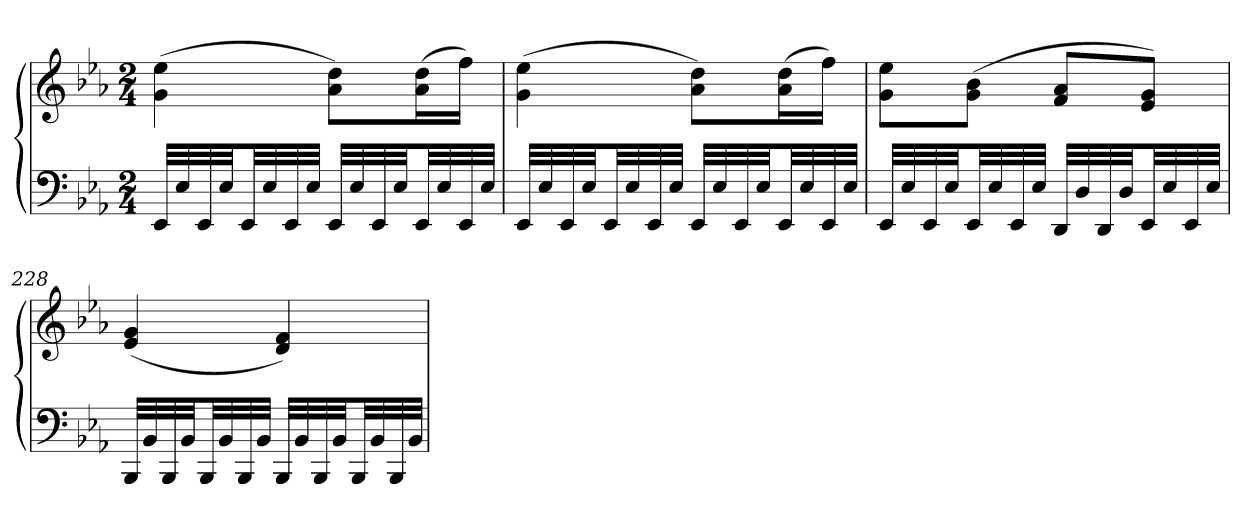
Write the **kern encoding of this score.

**kern	**kern
*part1	*part1
*staff2	*staff1
*clefF4	*clefG2
*k[b-e-a-]	*k[b-e-a-]
*E-:	*E-:
*M2/4	*M2/4
=	=
32EE-LLL	(4g 4ee-
32E-	.
32EE-	.
32E-JJ	.
32EE-LL	.
32E-	.
32EE-	.
32E-JJJ	.
32EE-LLL	8a- 8ddL)
32E-	.
32EE-	.
32E-JJ	.
32EE-LL	(16a- 16ddL
32E-	.
32EE-	16ffJJ)
32E-JJJ	.
=226	=226
32EE-LLL	(4g 4ee-
32E-	.
32EE-	.
32E-JJ	.
32EE-LL	.
32E-	.
32EE-	.
32E-JJJ	.
32EE-LLL	8a- 8ddL)
32E-	.
32EE-	.
32E-JJ	.
32EE-LL	(16a- 16ddL
32E-	.
32EE-	16ffJJ)
32E-JJJ	.
=227	=227
32EE-LLL	8g 8ee-L
32E-	.
32EE-	.
32E-JJ	.
32EE-LL	(8g 8b-J
32E-	.
32EE-	.
32E-JJJ	.
32DDLLL	8f 8a-L
32D	.
32DD	.
32DJJ	.
32EE-LL	8e- 8gJ)
32E-	.
32EE-	.
32E-JJJ	.
=228	=228
32BBB-LLL	(4e- 4g
32BB-	.
32BBB-	.
32BB-JJ	.
32BBB-LL	.
32BB-	.
32BBB-	.
32BB-JJJ	.
32BBB-LLL	4d 4f)
32BB-	.
32BBB-	.
32BB-JJ	.
32BBB-LL	.
32BB-	.
32BBB-	.
32BB-JJJ	.
=	=
*-	*-
